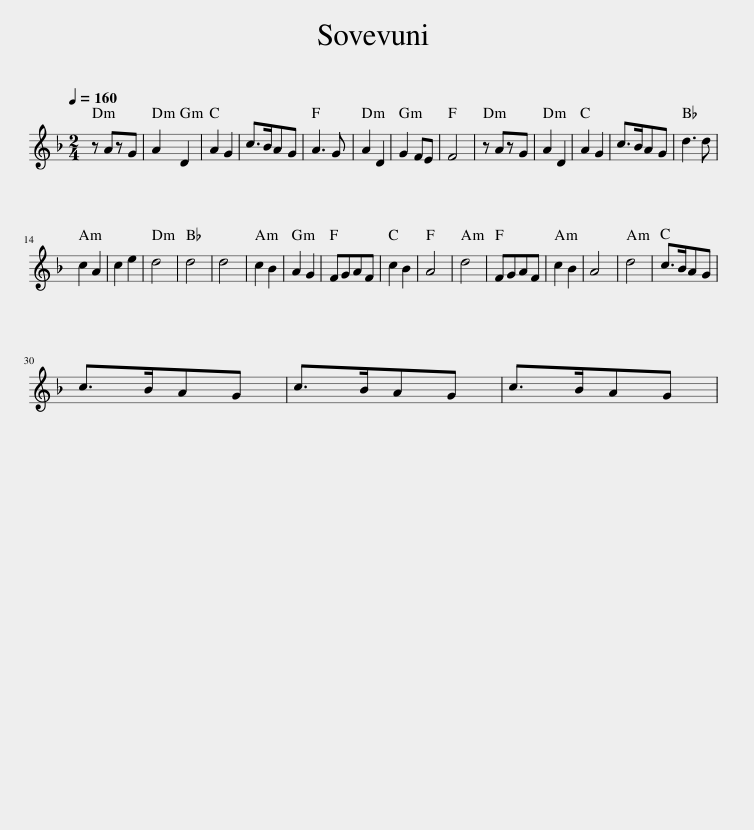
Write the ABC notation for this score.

X:1
L:1/8
Q:1/4=160
M:2/4
I:linebreak $
K:Dmin
V:1 treble
V:1
 z AzG | A2 D2 | A2 G2 | c>BAG | A3 G | %5
 A2 D2 | G2 FE | F4 | z AzG | A2 D2 | %10
 A2 G2 | c>BAG | d3 d |$ c2 A2 | c2 e2 | %15
 d4 | d4 | d4 | c2 B2 | A2 G2 | %20
 FGAF | c2 B2 | A4 | d4 | FGAF | %25
 c2 B2 | A4 | d4 | c>BAG |$ c>BAG | %30
 c>BAG | c>BAG | %32
